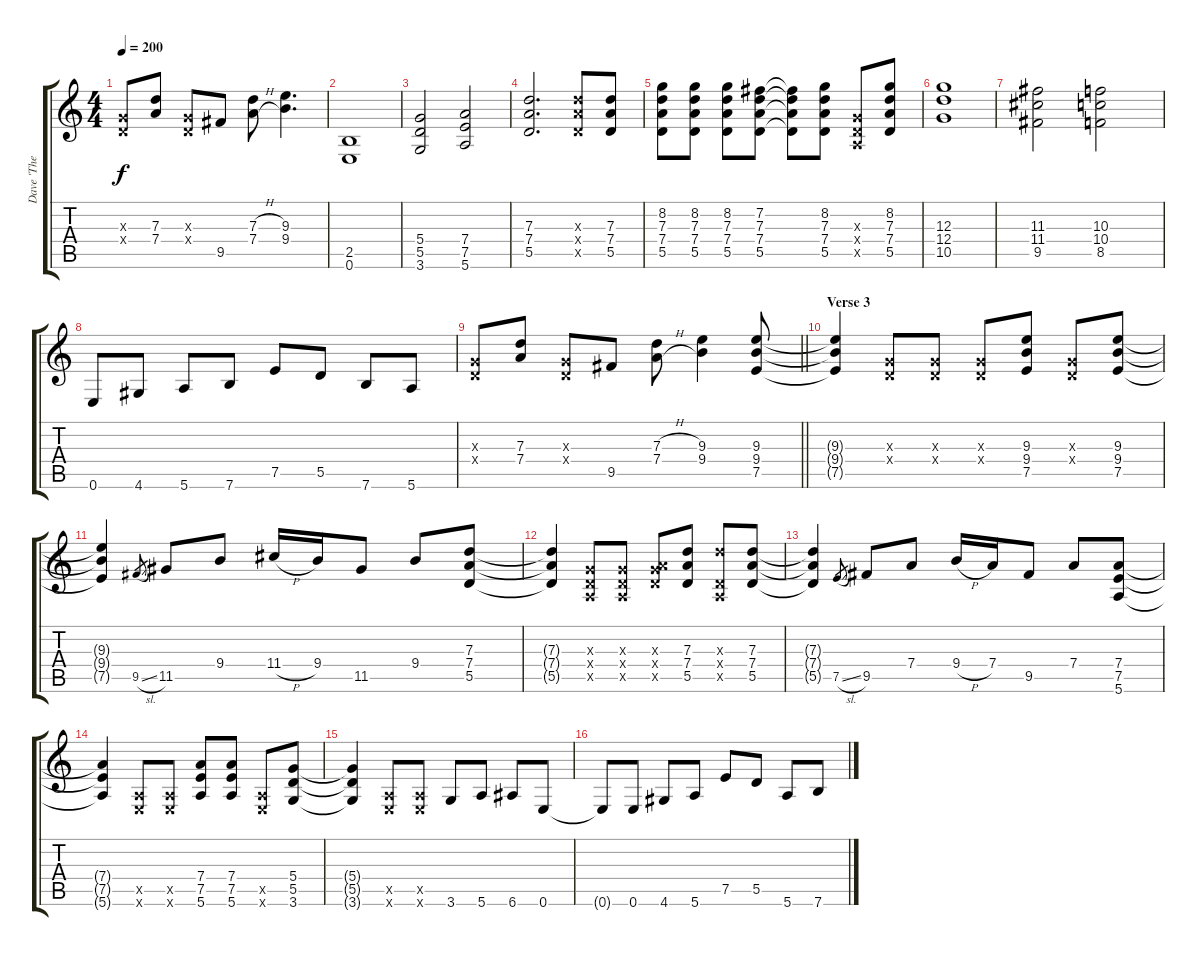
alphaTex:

\track ("Dave 'The Snake' Sabo - Rhytm" "Dave 'The ") {instrument distortionguitar}
\staff {score tabs}
\tuning (E4 B3 G3 D3 A2 E2) {hide}
\ts (4 4)
\tempo 200
\clef g2
\ks c
(0.3{x} 0.4{x}).8{dy f} (7.3 7.4).8 (0.3{x} 0.4{x}).8 9.5.8 (7.3{h} 7.4{h}).8 (9.3 9.4).4{d} |
(2.5 0.6).1 |
(5.4 5.5 3.6).2 (7.4 7.5 5.6).2 |
(7.3 7.4 5.5).2{d} (7.3{x} 7.4{x} 5.5{x}).8 (7.3 7.4 5.5).8 |
(8.2 7.3 7.4 5.5).8 (8.2 7.3 7.4 5.5).8 (8.2 7.3 7.4 5.5).8 (7.2 7.3 7.4 5.5).8 (7.2{t} 7.3{t} 7.4{t} 5.5{t}).8 (8.2 7.3 7.4 5.5).8 (0.3{x} 0.4{x} 0.5{x}).8 (8.2 7.3 7.4 5.5).8 |
(12.3 12.4 10.5).1 |
(11.3 11.4 9.5).2 (10.3 10.4 8.5).2 |
0.6.8 4.6.8 5.6.8 7.6.8 7.5.8 5.5.8 7.6.8 5.6.8 |
\barLineRight lightlight
(0.3{x} 0.4{x}).8 (7.3 7.4).8 (0.3{x} 0.4{x}).8 9.5.8 (7.3{h} 7.4{h}).8 (9.3 9.4).4 (9.3 9.4 7.5).8 |
\section ("" "Verse 3")
(9.3{t} 9.4{t} 7.5{t}).4 (0.3{x} 0.4{x}).8 (0.3{x} 0.4{x}).8 (0.3{x} 0.4{x}).8 (9.3 9.4 7.5).8 (0.3{x} 0.4{x}).8 (9.3 9.4 7.5).8 |
(9.3{t} 9.4{t} 7.5{t}).4 9.5{sl}.8{gr} 11.5.8 9.4.8 11.4{h}.16 9.4.16 11.5.8 9.4.8 (7.3 7.4 5.5).8 |
(7.3{t} 7.4{t} 5.5{t}).4 (0.3{x} 0.4{x} 0.5{x}).8 (0.3{x} 0.4{x} 0.5{x}).8 (0.3{x} 7.4{x} 5.5{x}).8 (7.3 7.4 5.5).8 (7.3{x} 0.4{x} 0.5{x}).8 (7.3 7.4 5.5).8 |
(7.3{t} 7.4{t} 5.5{t}).4 7.5{sl}.8{gr} 9.5.8 7.4.8 9.4{h}.16 7.4.16 9.5.8 7.4.8 (7.4 7.5 5.6).8 |
(7.4{t} 7.5{t} 5.6{t}).4 (0.5{x} 0.6{x}).8 (0.5{x} 0.6{x}).8 (7.4 7.5 5.6).8 (7.4 7.5 5.6).8 (0.5{x} 0.6{x}).8 (5.4 5.5 3.6).8 |
(5.4{t} 5.5{t} 3.6{t}).4 (0.5{x} 0.6{x}).8 (0.5{x} 0.6{x}).8 3.6.8 5.6.8 6.6.8 0.6.8 |
0.6{t}.8 0.6.8 4.6.8 5.6.8 7.5.8 5.5.8 5.6.8 7.6.8
